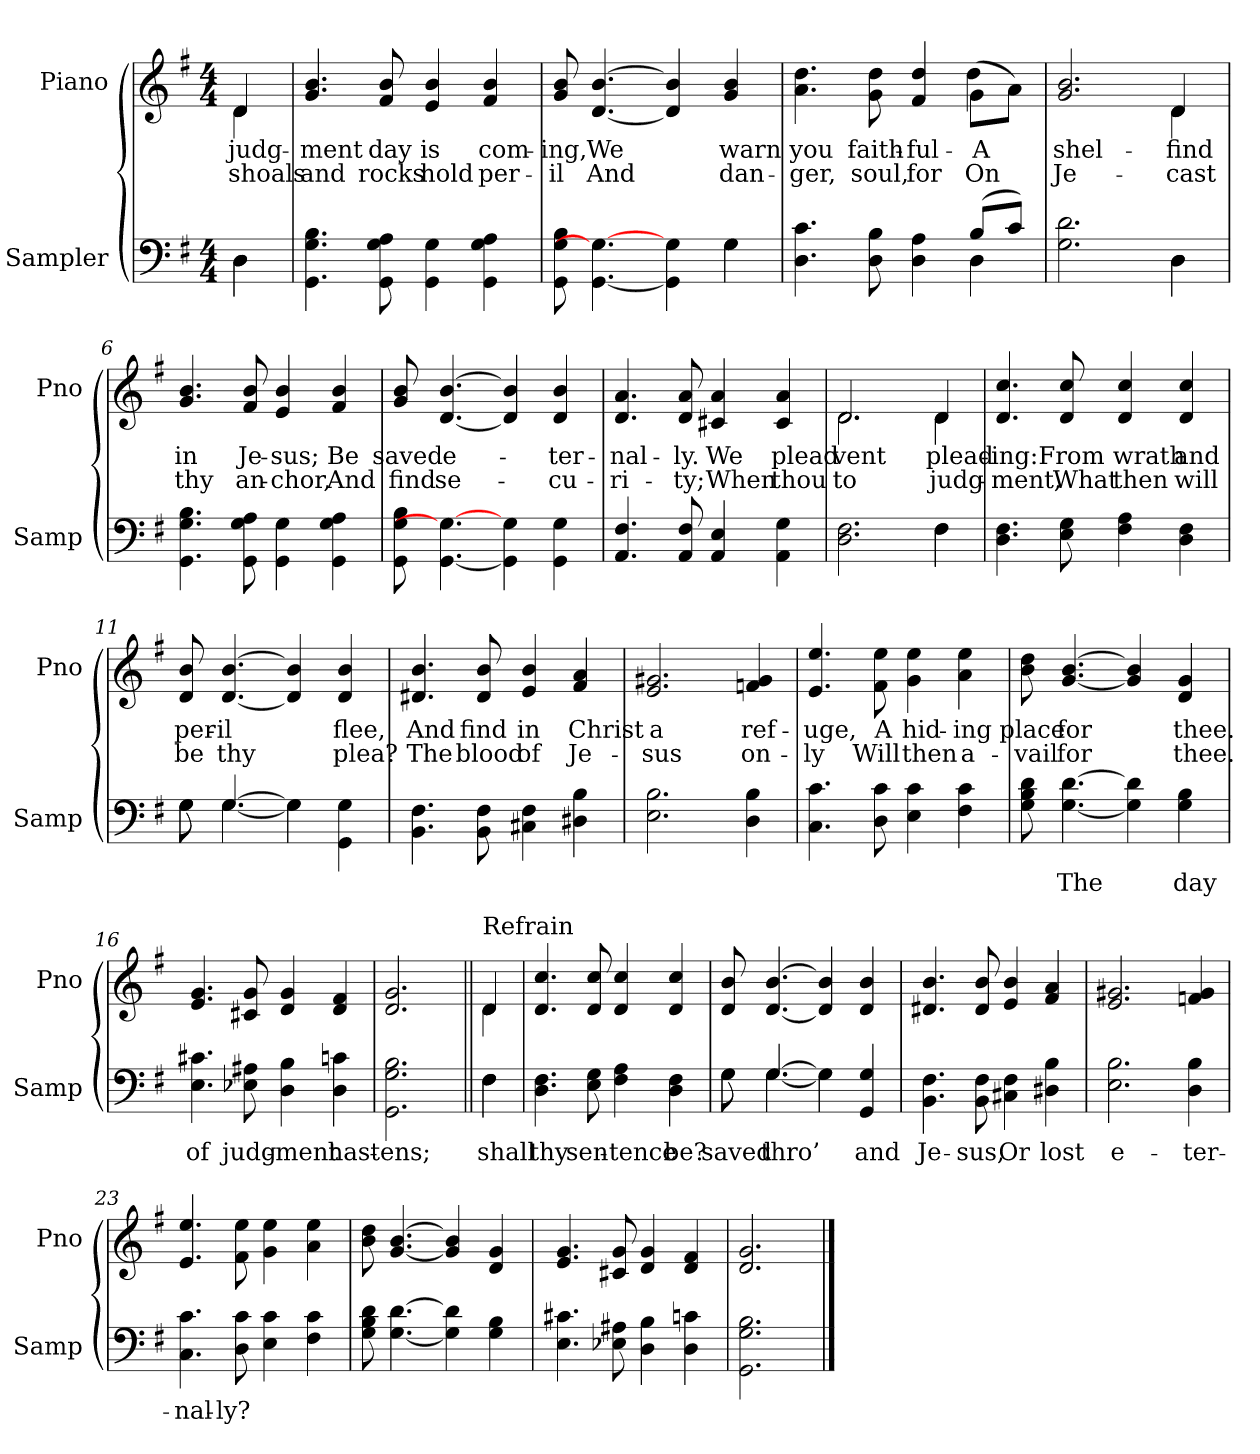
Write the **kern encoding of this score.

**kern	**text	**kern	**text	**text
*part2	*part2	*part1	*part1	*part1
*staff2	*staff2	*staff1	*staff1	*staff1
*I"Sampler	*	*I"Piano	*	*
*I'Samp	*	*I'Pno	*	*
*clefF4	*	*clefG2	*	*
*k[f#]	*	*k[f#]	*	*
*G:	*	*G:	*	*
*M4/4	*	*M4/4	*	*
=1	=1	=1	=1	=1
*^	*	*^	*	*
4D\	4D	.	4d/	4d	judg-	shoals
*v	*v	*	*	*	*	*
*	*	*v	*v	*	*
=2	=2	=2	=2	=2
4.GG 4.G 4.B	.	4.g 4.b	-ment	and
8GG 8G 8A	.	8f# 8b	day	rocks
4GG\ 4G\	.	4e 4b	is	hold
4GG 4G 4A	.	4f# 4b	com-	per-
=3	=3	=3	=3	=3
*^	*	*	*	*
8GG 8G 8B	2.ryy	.	8g 8b	-ing,	-il
[4.GG\ 4.G\_	.	.	[4.d [4.b	We	And
4GG\] 4G\	.	.	4d] 4b]	.	.
4G\	4G	.	4g 4b	warn	dan-
=4	=4	=4	=4	=4	=4
*	*	*	*^	*	*
4.D 4.c	2.ryy	.	4.a 4.dd	2.ryy	you	-ger,
8D 8B	.	.	8g 8dd	.	faith-	soul,
4D 4A	.	.	4f# 4dd	.	-ful-	for
(8B/L	4D	.	(8g\L	4dd	A	On
8c/J)	.	.	8a\J)	.	.	.
=5	=5	=5	=5	=5	=5	=5
2.G 2.d	2.ryy	.	2.g 2.b	2.ryy	shel-	Je-
4D\	4D	.	4d/	4d	find	cast
*v	*v	*	*	*	*	*
*	*	*v	*v	*	*
=6	=6	=6	=6	=6
4.GG 4.G 4.B	.	4.g 4.b	in	thy
8GG 8G 8A	.	8f# 8b	Je-	an-
4GG\ 4G\	.	4e 4b	-sus;	-chor,
4GG 4G 4A	.	4f# 4b	Be	And
=7	=7	=7	=7	=7
8GG 8G 8B	.	8g 8b	saved	find
[4.GG\ 4.G\_	.	[4.d [4.b	e-	se-
4GG\] 4G\	.	4d] 4b]	.	.
4GG\ 4G\	.	4d 4b	-ter-	-cu-
=8	=8	=8	=8	=8
4.AA 4.F#	.	4.d 4.a	-nal-	-ri-
8AA 8F#	.	8d 8a	-ly.	-ty;
4AA 4E	.	4c#X 4a	We	When
4AA 4G	.	4c# 4a	plead	thou
=9	=9	=9	=9	=9
*^	*	*^	*	*
2.D 2.F#	2.ryy	.	2.d/	2.d	-vent	to
4F#\	4F#	.	4d/	4d	plead-	judg-
*v	*v	*	*	*	*	*
*	*	*v	*v	*	*
=10	=10	=10	=10	=10
4.D 4.F#	.	4.d 4.cc	-ing:	-ment,
8E 8G	.	8d 8cc	From	What
4F# 4A	.	4d 4cc	wrath	then
4D 4F#	.	4d 4cc	and	will
=11	=11	=11	=11	=11
*^	*	*	*	*
8G\	8G	.	8d 8b	per-	be
[4.G/	[4.G	.	[4.d [4.b	-il	thy
4G\]	4G]	.	4d] 4b]	.	.
4GG\ 4G\	4ryy	.	4d 4b	flee,	plea?
*v	*v	*	*	*	*
=12	=12	=12	=12	=12
4.BB 4.F#	.	4.d#X 4.b	And	The
8BB 8F#	.	8d# 8b	find	blood
4C#X 4F#	.	4e 4b	in	of
4D#X 4B	.	4f# 4a	Christ	Je-
=13	=13	=13	=13	=13
2.E 2.B	.	2.e 2.g#X	a	-sus
4D 4B	.	4fn 4g#	ref-	on-
=14	=14	=14	=14	=14
4.C 4.c	.	4.e 4.ee	-uge,	-ly
8D 8c	.	8f# 8ee	A	Will
4E 4c	.	4g 4ee	hid-	then
4F# 4c	.	4a 4ee	-ing	a-
=15	=15	=15	=15	=15
8G 8B 8d	.	8b 8dd	place	-vail
[4.G [4.d	The	[4.g [4.b	for	for
4G] 4d]	.	4g] 4b]	.	.
4G 4B	day	4d 4g	thee.	thee.
=16	=16	=16	=16	=16
4.E 4.c#X	of	4.e 4.g	.	.
8E-X 8A#X	judg-	8c#X 8g	.	.
4D 4B	-ment	4d 4g	.	.
4D 4cn	hast-	4d 4f#	.	.
=17	=17	=17	=17	=17
2.GG 2.G 2.B	-ens;	2.d 2.g	.	.
=18||	=18||	=18||	=18||	=18||
*^	*	*^	*	*
!	!	!	!LO:TX:t=Refrain	!	!	!
4F#\	4F#	shall	4d/	4d	.	.
*v	*v	*	*	*	*	*
*	*	*v	*v	*	*
=19	=19	=19	=19	=19
4.D 4.F#	thy	4.d 4.cc	.	.
8E 8G	sen-	8d 8cc	.	.
4F# 4A	-tence	4d 4cc	.	.
4D 4F#	be?	4d 4cc	.	.
=20	=20	=20	=20	=20
*^	*	*	*	*
8G\	8G	saved	8d 8b	.	.
[4.G/	[4.G	thro’	[4.d [4.b	.	.
4G\]	4G]	.	4d] 4b]	.	.
4GG 4G	4ryy	and	4d 4b	.	.
*v	*v	*	*	*	*
=21	=21	=21	=21	=21
4.BB 4.F#	Je-	4.d#X 4.b	.	.
8BB 8F#	-sus,	8d# 8b	.	.
4C#X 4F#	Or	4e 4b	.	.
4D#X 4B	lost	4f# 4a	.	.
=22	=22	=22	=22	=22
2.E 2.B	e-	2.e 2.g#X	.	.
4D 4B	-ter-	4fn 4g#	.	.
=23	=23	=23	=23	=23
4.C 4.c	-nal-	4.e 4.ee	.	.
8D 8c	-ly?	8f# 8ee	.	.
4E 4c	.	4g 4ee	.	.
4F# 4c	.	4a 4ee	.	.
=24	=24	=24	=24	=24
8G 8B 8d	.	8b 8dd	.	.
[4.G [4.d	.	[4.g [4.b	.	.
4G] 4d]	.	4g] 4b]	.	.
4G 4B	.	4d 4g	.	.
=25	=25	=25	=25	=25
4.E 4.c#X	.	4.e 4.g	.	.
8E-X 8A#X	.	8c#X 8g	.	.
4D 4B	.	4d 4g	.	.
4D 4cn	.	4d 4f#	.	.
=26	=26	=26	=26	=26
2.GG 2.G 2.B	.	2.d 2.g	.	.
==	==	==	==	==
*-	*-	*-	*-	*-
